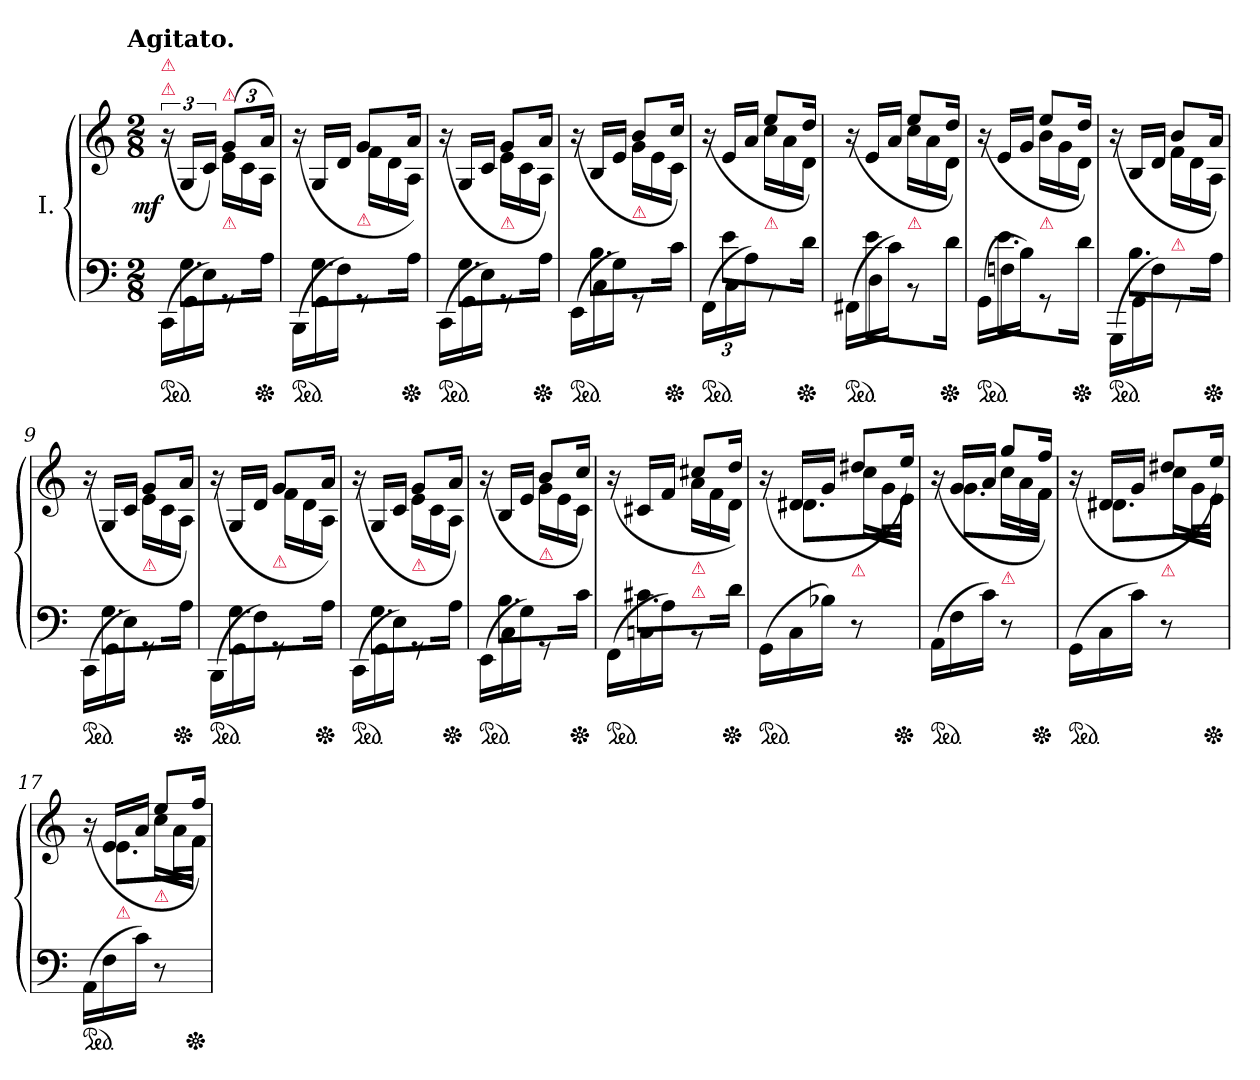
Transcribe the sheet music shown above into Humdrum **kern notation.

**kern	**kern	**dynam
*part1	*part1	*part1
*staff2	*staff1	*staff1/2
*I"I.	*	*
*clefF4	*clefG2	*
*k[]	*k[]	*
!!LO:TX:omd:t=Agitato.
*M2/8	*M2/8	*
*Xtuplet	*	*
=1	=1	=1
*^	*^	*
!	!	!LO:TX:a:color=crimson:t=⚠	!	!
!	!	!LO:TX:a:color=crimson:t=⚠	!	!
!	!	!	!	!LO:DY:rj
*ped	*	*	*	*
24ryy	(>24CCLL	(>24r	8rFyy	mf
12.G\L	24GG	24G/LL	.	.
.	24EJJ)	24cJJ)	.	.
*	*	*	*Xtuplet	*
!	!	!LO:TX:a:color=crimson:t=⚠	!	!
!	!	!LO:TX:b:color=crimson:t=⚠	!	!
.	8rGG	(>12gL	24e\LL	.
24rAyy	.	.	24c\	.
*Xped	*	*	*	*
24A\Jk	.	24aJk)	24A\JJ	.
=2	=2	=2	=2	=2
*ped	*	*	*	*
24ryy	(>24BBBLL	(>24r	8rAyy	.
12.G\L	24GG	24G/LL	.	.
.	24FJJ)	24dJJ	.	.
!	!	!LO:TX:b:color=crimson:t=⚠	!	!
.	8rGG	12gL	24f\LL	.
24rAyy	.	.	24d\	.
*Xped	*	*	*	*
24A\Jk	.	24aJk)	24A\JJ	.
=3	=3	=3	=3	=3
*ped	*	*	*	*
24ryy	(>24CCLL	(>24r	8rAyy	.
12.G\L	24GG	24G/LL	.	.
.	24EJJ)	24cJJ	.	.
!	!	!LO:TX:b:color=crimson:t=⚠	!	!
.	8rGG	12gL	24e\LL	.
24rAyy	.	.	24c\	.
*Xped	*	*	*	*
24A\Jk	.	24aJk)	24A\JJ	.
=4	=4	=4	=4	=4
*ped	*	*	*	*
24ryy	(>24EELL	(>24r	8rAyy	.
12.B\L	24C	24B/LL	.	.
.	24GJJ)	24eJJ	.	.
!	!	!LO:TX:b:color=crimson:t=⚠	!	!
.	8rGG	12bL	24g\LL	.
24ryy	.	.	24e\	.
*Xped	*	*	*	*
24c\Jk	.	24ccJk)	24c\JJ	.
=5	=5	=5	=5	=5
*	*tuplet	*	*	*
!LO:TX:a:color=crimson:t=⚠	!	!	!	!
*ped	*	*	*	*
24rAyy	(>24FF\LL	(>24r	8rcyy	.
12e\L	24C\	24eLL	.	.
.	24A\JJ)	24aJJ	.	.
!	!	!LO:TX:b:color=crimson:t=⚠	!	!
12ryy	8r	12eeL	24cc\LL	.
.	.	.	24a\	.
*Xped	*	*	*	*
24d\Jk	.	24ddJk)	24d\JJ	.
=6	=6	=6	=6	=6
*Xtuplet	*	*	*	*
*ped	*	*	*	*
24rAyy	(>24FF#XLL	(>24r	8rcyy	.
12e\L	24D	24eLL	.	.
.	24cJJ)	24aJJ	.	.
!	!	!LO:TX:b:color=crimson:t=⚠	!	!
12ryy	8r	12eeL	24cc\LL	.
.	.	.	24a\	.
*Xped	*	*	*	*
24d\Jk	.	24ddJk)	24d\JJ	.
=7	=7	=7	=7	=7
*ped	*	*	*	*
24ryy	(>24GGLL	(>24r	8ryy	.
12.e\L	24Fn	24eLL	.	.
.	24BJJ)	24gJJ	.	.
!	!	!LO:TX:b:color=crimson:t=⚠	!	!
.	8r	12eeL	24b\LL	.
24reyy	.	.	24g\	.
*Xped	*	*	*	*
24d\Jk	.	24ddJk)	24d\JJ	.
=8	=8	=8	=8	=8
!LO:TX:b:color=crimson:t=⚠	!	!	!	!
*ped	*	*	*	*
24ryy	(>24GGGLL	(>24r	8ryy	.
12.B\L	24GG	24B/LL	.	.
.	24FJJ)	24dJJ	.	.
!	!	!LO:TX:b:color=crimson:t=⚠	!	!
.	8rGG	12bL	24f\LL	.
24ryy	.	.	24d\	.
*Xped	*	*	*	*
24A\Jk	.	24aJk)	24A\JJ	.
=9	=9	=9	=9	=9
*ped	*	*	*	*
24ryy	(>24CCLL	(>24r	8ryy	.
12.G\L	24GG	24G/LL	.	.
.	24EJJ)	24cJJ	.	.
!	!	!LO:TX:b:color=crimson:t=⚠	!	!
.	8rGG	12gL	24e\LL	.
24ryy	.	.	24c\	.
*Xped	*	*	*	*
24A\Jk	.	24aJk)	24A\JJ	.
=10	=10	=10	=10	=10
*ped	*	*	*	*
24ryy	(>24BBBLL	(>24r	8ryy	.
12.G\L	24GG	24G/LL	.	.
.	24FJJ)	24dJJ	.	.
!	!	!LO:TX:b:color=crimson:t=⚠	!	!
.	8rGG	12gL	24f\LL	.
24ryy	.	.	24d\	.
*Xped	*	*	*	*
24A\Jk	.	24aJk)	24A\JJ	.
=11	=11	=11	=11	=11
*ped	*	*	*	*
24ryy	(>24CCLL	(>24r	8ryy	.
12.G\L	24GG	24G/LL	.	.
.	24EJJ)	24cJJ	.	.
!	!	!LO:TX:b:color=crimson:t=⚠	!	!
.	8rGG	12gL	24e\LL	.
24ryy	.	.	24c\	.
*Xped	*	*	*	*
24A\Jk	.	24aJk)	24A\JJ	.
=12	=12	=12	=12	=12
*ped	*	*	*	*
24ryy	(>24EELL	(>24r	8ryy	.
12.B\L	24C	24B/LL	.	.
.	24GJJ)	24eJJ	.	.
!	!	!LO:TX:b:color=crimson:t=⚠	!	!
.	8rGG	12bL	24g\LL	.
24ryy	.	.	24e\	.
*Xped	*	*	*	*
24c\Jk	.	24ccJk)	24c\JJ	.
=13	=13	=13	=13	=13
*ped	*	*	*	*
24ryy	(>24FF\LL	(>24r	8ryy	.
12.c#X\L	24Cn\	24c#XLL	.	.
.	24A\JJ)	24fJJ	.	.
!	!	!LO:TX:b:color=crimson:t=⚠	!	!
!	!	!LO:TX:b:color=crimson:t=⚠	!	!
.	8r	12cc#XL	24a\LL	.
24ryy	.	.	24f\	.
*Xped	*	*	*	*
24d\Jk	.	24ddJk)	24d\JJ	.
*v	*v	*	*	*
=14	=14	=14	=14
*	*	*^	*
*ped	*	*	*	*
(>24GGLL	(>24r	8ryy	24ryy	.
24C	24d#XLL	.	12.d#X\L	.
24B-XJJ)	24gJJ	.	.	.
!	!LO:TX:b:color=crimson:t=⚠	!	!	!
8r	12dd#XL	24cc\LL	.	.
.	.	24g\	24ryy	.
*Xped	*	*	*	*
.	24eeJk)	24e\JJ	24e\Jk	.
=15	=15	=15	=15	=15
*ped	*	*	*	*
(>24AALL	(>24r	8ryy	24ryy	.
24F	24gLL	.	12.g\L	.
24cJJ)	24aJJ	.	.	.
!	!LO:TX:b:color=crimson:t=⚠	!	!	!
8r	12ggL	24cc\LL	.	.
.	.	24a\	24ryy	.
*Xped	*	*	*	*
.	24ffJk)	24f\JJ	24f\Jk	.
=16	=16	=16	=16	=16
*ped	*	*	*	*
(>24GGLL	(>24r	8ryy	24ryy	.
24C	24d#XLL	.	12.d#X\L	.
24cJJ)	24gJJ	.	.	.
!	!LO:TX:b:color=crimson:t=⚠	!	!	!
8r	12dd#XL	24cc\LL	.	.
.	.	24g\	24ryy	.
*Xped	*	*	*	*
.	24eeJk)	24e\JJ	24e\Jk	.
=17	=17	=17	=17	=17
*ped	*	*	*	*
(>24AALL	(>24r	8ryy	24ryy	.
24F	24eLL	.	12.e\L	.
!	!LO:TX:b:i:color=crimson:t=⚠	!	!	!
24cJJ)	24aJJ	.	.	.
!	!LO:TX:b:color=crimson:t=⚠	!	!	!
8r	12eeL	24cc\LL	.	.
.	.	24a\	24ryy	.
*Xped	*	*	*	*
.	24ffJk)	24f\JJ	24f\Jk	.
*	*v	*v	*v	*
=	=	=
*-	*-	*-
